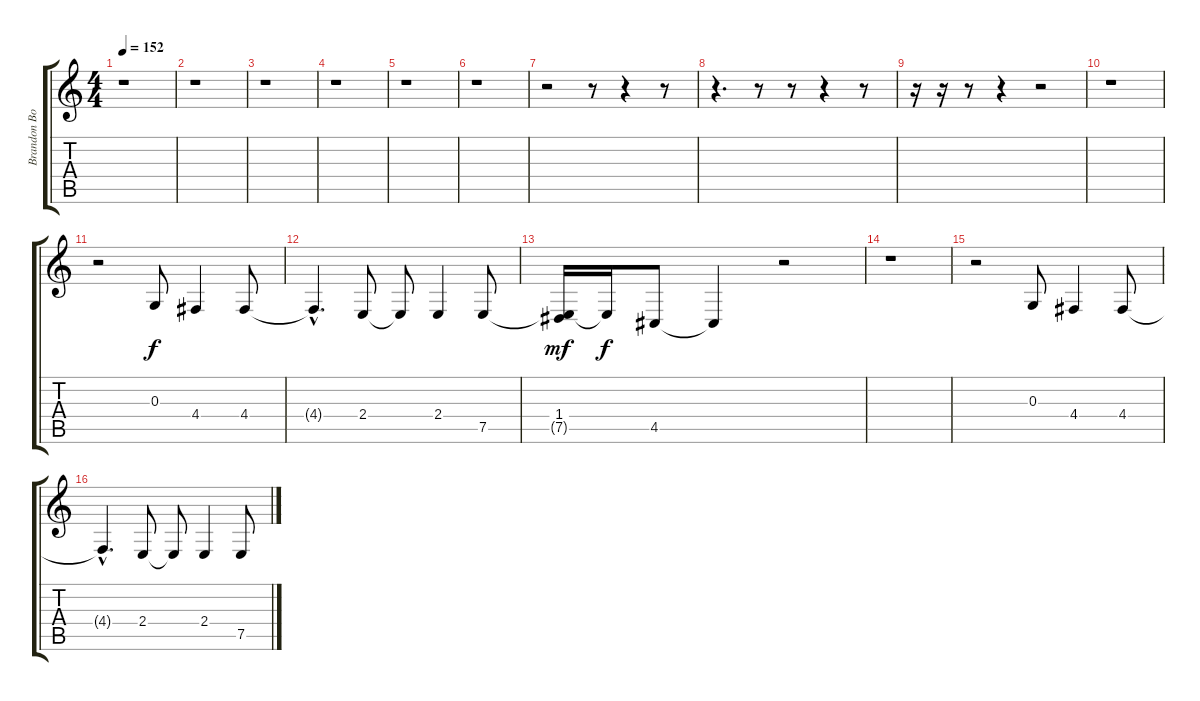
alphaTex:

\track ("Brandon Boyd" "Brandon Bo") {instrument cello}
\staff {score tabs}
\tuning (E4 B3 G3 D3 A2 E2) {hide}
\ts (4 4)
\tempo 152
\clef g2
\ks c
r.1{dy f instrument cello} |
r.1 |
r.1 |
r.1 |
r.1 |
r.1 |
r.2 r.8 r.4 r.8 |
r.4{d} r.8 r.8 r.4 r.8 |
r.16 r.16 r.8 r.4 r.2 |
r.1 |
r.2 0.3.8 4.4.4 4.4.8 |
4.4{hac t}.4{d} 2.4.8 2.4{t}.8 2.4.4 7.5.8 |
(1.4 7.5{t}).16{dy mf} 7.5{t}.16{dy f} 4.5.8 4.5{t}.4 r.2 |
r.1 |
r.2 0.3.8 4.4.4 4.4.8 |
4.4{hac t}.4{d} 2.4.8 2.4{t}.8 2.4.4 7.5.8
